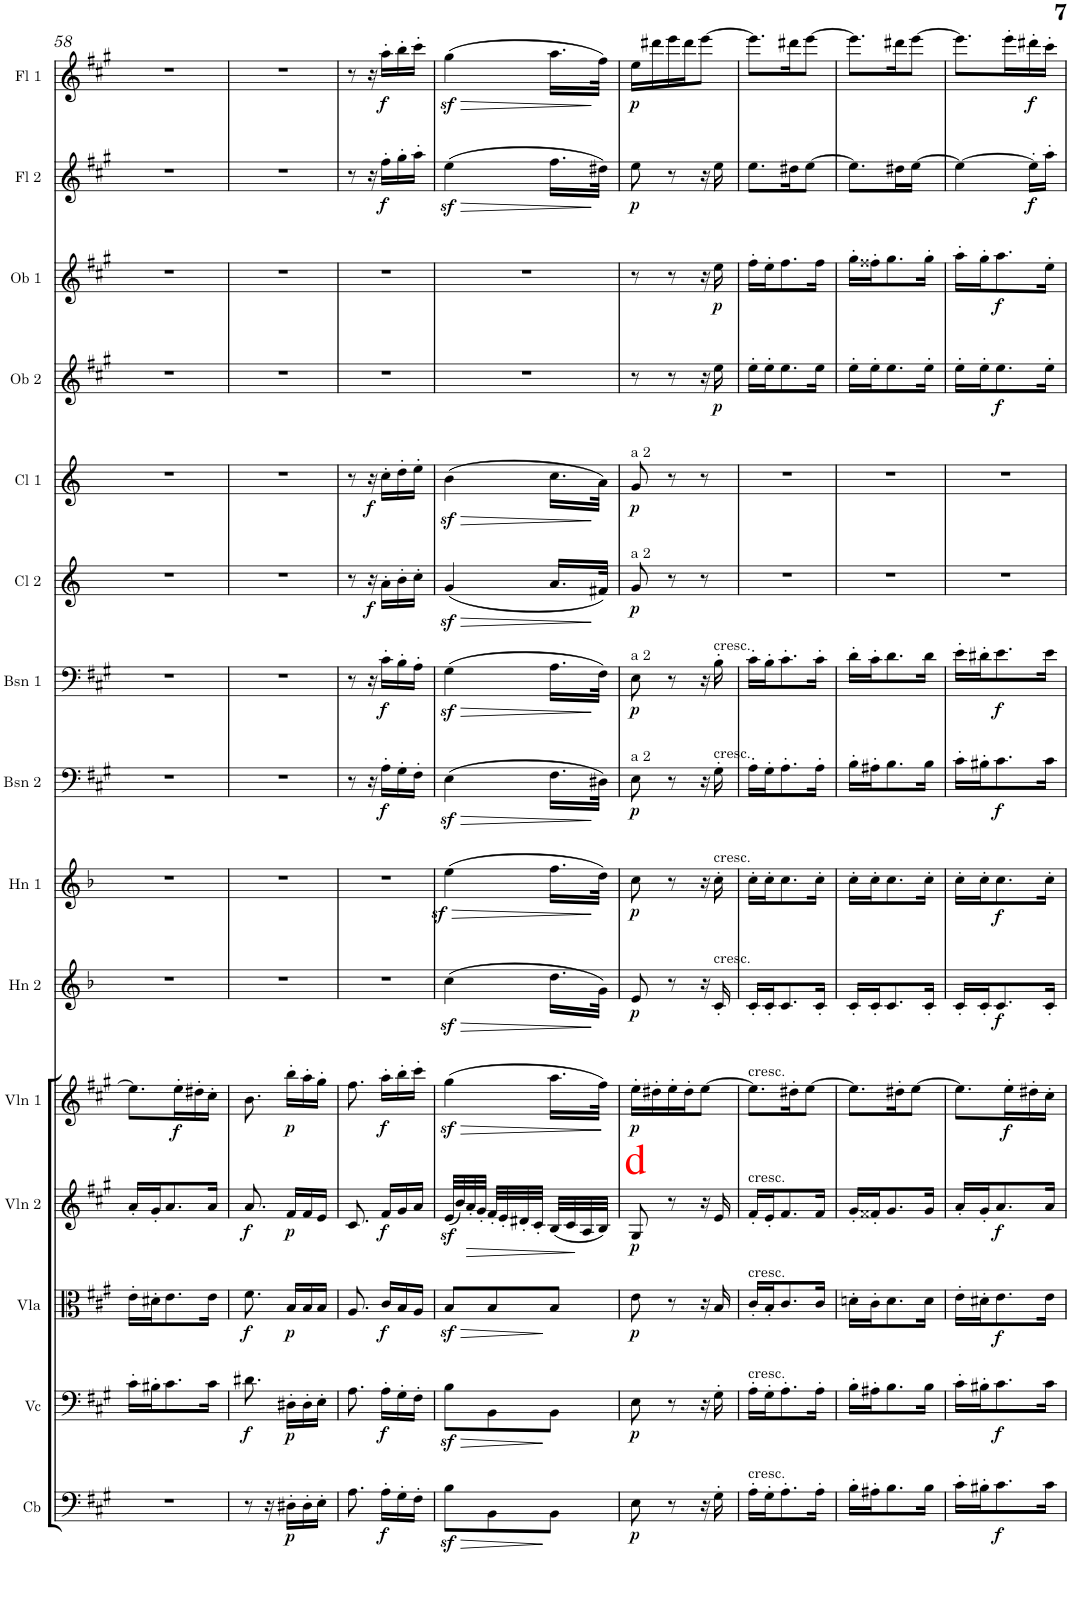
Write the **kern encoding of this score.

**kern	**dynam	**kern	**dynam	**kern	**dynam	**kern	**dynam	**kern	**text	**dynam	**kern	**dynam	**kern	**dynam	**kern	**dynam	**kern	**dynam	**kern	**dynam	**kern	**dynam	**kern	**dynam	**kern	**dynam	**kern	**dynam	**kern	**dynam
*part15	*part15	*part14	*part14	*part13	*part13	*part12	*part12	*part11	*part11	*part11	*part10	*part10	*part9	*part9	*part8	*part8	*part7	*part7	*part6	*part6	*part5	*part5	*part4	*part4	*part3	*part3	*part2	*part2	*part1	*part1
*staff15	*staff15	*staff14	*staff14	*staff13	*staff13	*staff12	*staff12	*staff11	*staff11	*staff11	*staff10	*staff10	*staff9	*staff9	*staff8	*staff8	*staff7	*staff7	*staff6	*staff6	*staff5	*staff5	*staff4	*staff4	*staff3	*staff3	*staff2	*staff2	*staff1	*staff1
*I"Contrabass	*	*I"Violoncello	*	*I"Viola	*	*I"Violin 2	*	*I"Violin 1	*	*	*I"E Horn 2 (orig. E and A)	*	*I"E Horn 1 (orig. E and A)	*	*I"Bassoon 2	*	*I"Bassoon 1	*	*I"A Clarinet 2	*	*I"A Clarinet 1	*	*I"Oboe 2	*	*I"Oboe 1	*	*I"Flute 2	*	*I"Flute 1	*
*I'Cb	*	*I'Vc	*	*I'Vla	*	*I'Vln 2	*	*I'Vln 1	*	*	*I'Hn 2	*	*I'Hn 1	*	*I'Bsn 2	*	*I'Bsn 1	*	*I'Cl 2	*	*I'Cl 1	*	*I'Ob 2	*	*I'Ob 1	*	*I'Fl 2	*	*I'Fl 1	*
!!LO:PB:g=z
*clefF4	*	*clefF4	*	*clefC3	*	*clefG2	*	*clefG2	*	*	*clefG2	*	*clefG2	*	*clefF4	*	*clefF4	*	*clefG2	*	*clefG2	*	*clefG2	*	*clefG2	*	*clefG2	*	*clefG2	*
*Trd7c12	*	*	*	*	*	*	*	*	*	*	*Trd5c8	*	*Trd5c8	*	*	*	*	*	*Trd2c3	*	*Trd2c3	*	*	*	*	*	*	*	*	*
*k[f#c#g#]	*	*k[f#c#g#]	*	*k[f#c#g#]	*	*k[f#c#g#]	*	*k[f#c#g#]	*	*	*k[b-]	*	*k[b-]	*	*k[f#c#g#]	*	*k[f#c#g#]	*	*k[]	*	*k[]	*	*k[f#c#g#]	*	*k[f#c#g#]	*	*k[f#c#g#]	*	*k[f#c#g#]	*
*M3/8	*	*M3/8	*	*M3/8	*	*M3/8	*	*M3/8	*	*	*M3/8	*	*M3/8	*	*M3/8	*	*M3/8	*	*M3/8	*	*M3/8	*	*M3/8	*	*M3/8	*	*M3/8	*	*M3/8	*
=58	=58	=58	=58	=58	=58	=58	=58	=58	=58	=58	=58	=58	=58	=58	=58	=58	=58	=58	=58	=58	=58	=58	=58	=58	=58	=58	=58	=58	=58	=58
4.r	.	16c#'\LL	.	16e'\LL	.	16a'/LL	.	8.ee\L]	.	.	4.r	.	4.r	.	4.r	.	4.r	.	4.r	.	4.r	.	4.r	.	4.r	.	4.r	.	4.r	.
.	.	16B#X'\J	.	16d#X'\J	.	16g#'/J	.	.	.	.	.	.	.	.	.	.	.	.	.	.	.	.	.	.	.	.	.	.	.	.
.	.	8.c#\	.	8.e\	.	8.a/	.	.	.	.	.	.	.	.	.	.	.	.	.	.	.	.	.	.	.	.	.	.	.	.
!	!	!	!	!	!	!	!	!	!	!LO:DY:b	!	!	!	!	!	!	!	!	!	!	!	!	!	!	!	!	!	!	!	!
.	.	.	.	.	.	.	.	16ee'\L	.	f	.	.	.	.	.	.	.	.	.	.	.	.	.	.	.	.	.	.	.	.
.	.	.	.	.	.	.	.	16dd#X'\	.	.	.	.	.	.	.	.	.	.	.	.	.	.	.	.	.	.	.	.	.	.
.	.	16c#\Jk	.	16e\Jk	.	16a/Jk	.	16cc#'\JJ	.	.	.	.	.	.	.	.	.	.	.	.	.	.	.	.	.	.	.	.	.	.
=59	=59	=59	=59	=59	=59	=59	=59	=59	=59	=59	=59	=59	=59	=59	=59	=59	=59	=59	=59	=59	=59	=59	=59	=59	=59	=59	=59	=59	=59	=59
!	!	!	!LO:DY:b	!	!LO:DY:b	!	!LO:DY:b	!	!	!	!	!	!	!	!	!	!	!	!	!	!	!	!	!	!	!	!	!	!	!
8r	.	8.d#X\	f	8.f#\	f	8.a/	f	8.b\	.	.	4.r	.	4.r	.	4.r	.	4.r	.	4.r	.	4.r	.	4.r	.	4.r	.	4.r	.	4.r	.
16r	.	.	.	.	.	.	.	.	.	.	.	.	.	.	.	.	.	.	.	.	.	.	.	.	.	.	.	.	.	.
!	!LO:DY:b	!	!LO:DY:b	!	!LO:DY:b	!	!LO:DY:b	!	!	!LO:DY:b	!	!	!	!	!	!	!	!	!	!	!	!	!	!	!	!	!	!	!	!
16D#X'\LL	p	16D#X'\LL	p	16B/LL	p	16f#/LL	p	16bb'\LL	.	p	.	.	.	.	.	.	.	.	.	.	.	.	.	.	.	.	.	.	.	.
16D#'\	.	16D#'\	.	16B/	.	16f#/	.	16aa'\	.	.	.	.	.	.	.	.	.	.	.	.	.	.	.	.	.	.	.	.	.	.
16E'\JJ	.	16E'\JJ	.	16B/JJ	.	16e/JJ	.	16gg#'\JJ	.	.	.	.	.	.	.	.	.	.	.	.	.	.	.	.	.	.	.	.	.	.
=60	=60	=60	=60	=60	=60	=60	=60	=60	=60	=60	=60	=60	=60	=60	=60	=60	=60	=60	=60	=60	=60	=60	=60	=60	=60	=60	=60	=60	=60	=60
8.A\	.	8.A\	.	8.A/	.	8.c#/	.	8.ff#\	.	.	4.r	.	4.r	.	8r	.	8r	.	8r	.	8r	.	4.r	.	4.r	.	8r	.	8r	.
!	!	!	!	!	!	!	!	!	!	!	!	!	!	!	!	!	!	!	!	!LO:DY:b	!	!LO:DY:b	!	!	!	!	!	!	!	!
.	.	.	.	.	.	.	.	.	.	.	.	.	.	.	16r	.	16r	.	16r	f	16r	f	.	.	.	.	16r	.	16r	.
!	!LO:DY:b	!	!LO:DY:b	!	!LO:DY:b	!	!LO:DY:b	!	!	!LO:DY:b	!	!	!	!	!	!LO:DY:b	!	!LO:DY:b	!	!	!	!	!	!	!	!	!	!LO:DY:b	!	!LO:DY:b
16A'\LL	f	16A'\LL	f	16c#/LL	f	16f#/LL	f	16aa'\LL	.	f	.	.	.	.	16A'\LL	f	16c#'\LL	f	16a'\LL	.	16cc'\LL	.	.	.	.	.	16ff#'\LL	f	16aa'\LL	f
16G#'\	.	16G#'\	.	16B/	.	16g#/	.	16bb'\	.	.	.	.	.	.	16G#'\	.	16B'\	.	16b'\	.	16dd'\	.	.	.	.	.	16gg#'\	.	16bb'\	.
16F#'\JJ	.	16F#'\JJ	.	16A/JJ	.	16a/JJ	.	16ccc#'\JJ	.	.	.	.	.	.	16F#'\JJ	.	16A'\JJ	.	16cc'\JJ	.	16ee'\JJ	.	.	.	.	.	16aa'\JJ	.	16ccc#'\JJ	.
=61	=61	=61	=61	=61	=61	=61	=61	=61	=61	=61	=61	=61	=61	=61	=61	=61	=61	=61	=61	=61	=61	=61	=61	=61	=61	=61	=61	=61	=61	=61
!	!LO:HP:b	!	!LO:HP:b	!	!LO:HP:b	!	!	!	!	!LO:HP:b	!	!LO:HP:b	!	!LO:HP:b	!	!LO:HP:b	!	!LO:HP:b	!	!LO:HP:b	!	!LO:HP:b	!	!	!	!	!	!LO:HP:b	!	!LO:HP:b
8Bz<\L	>	8Bz<\L	>	8Bz</L	>	(32ez</LLL	.	(4gg#z<\	.	>	(4ccz<\	>	(4eez<\	>	(4Ez<\	>	(4G#z<\	>	(4gz</	>	(4bz<\	>	4.r	.	4.r	.	(4eez<\	>	(4gg#z<\	>
.	.	.	.	.	.	32b/)	.	.	.	.	.	.	.	.	.	.	.	.	.	.	.	.	.	.	.	.	.	.	.	.
!	!	!	!	!	!	!	!LO:HP:b	!	!	!	!	!	!	!	!	!	!	!	!	!	!	!	!	!	!	!	!	!	!	!
.	.	.	.	.	.	32a'/	>	.	.	.	.	.	.	.	.	.	.	.	.	.	.	.	.	.	.	.	.	.	.	.
.	.	.	.	.	.	32g#'/JJJ	.	.	.	.	.	.	.	.	.	.	.	.	.	.	.	.	.	.	.	.	.	.	.	.
8BB\	.	8BB\	.	8B/	.	32f#'/LLL	.	.	.	.	.	.	.	.	.	.	.	.	.	.	.	.	.	.	.	.	.	.	.	.
.	.	.	.	.	.	32e'/	.	.	.	.	.	.	.	.	.	.	.	.	.	.	.	.	.	.	.	.	.	.	.	.
.	.	.	.	.	.	32d#X'/	.	.	.	.	.	.	.	.	.	.	.	.	.	.	.	.	.	.	.	.	.	.	.	.
.	.	.	.	.	.	32c#'/JJJ	.	.	.	.	.	.	.	.	.	.	.	.	.	.	.	.	.	.	.	.	.	.	.	.
8BB\J	]	8BB\J	]	8B/J	]	(32B/LLL	.	16.aa\LL	.	.	16.dd\LL	.	16.ff\LL	.	16.F#\LL	.	16.A\LL	.	16.a/LL	.	16.cc\LL	.	.	.	.	.	16.ff#\LL	.	16.aa\LL	.
.	.	.	.	.	.	32c#/	.	.	.	.	.	.	.	.	.	.	.	.	.	.	.	.	.	.	.	.	.	.	.	.
.	.	.	.	.	.	32A/	]	.	.	.	.	.	.	.	.	.	.	.	.	.	.	.	.	.	.	.	.	.	.	.
.	.	.	.	.	.	32B/JJJ)	.	32ff#\JJk)	.	]	32g\JJk)	]	32dd\JJk)	]	32D#X\JJk)	]	32F#\JJk)	]	32f#X/JJk)	]	32a\JJk)	]	.	.	.	.	32dd#X\JJk)	]	32ff#\JJk)	]
=62	=62	=62	=62	=62	=62	=62	=62	=62	=62	=62	=62	=62	=62	=62	=62	=62	=62	=62	=62	=62	=62	=62	=62	=62	=62	=62	=62	=62	=62	=62
!	!	!	!	!	!	!	!	!	!	!	!	!	!	!	!	!	!	!	!	!	!LO:TX:a:t=a 2	!	!	!	!	!	!	!	!	!
!	!	!	!	!	!	!	!	!	!	!	!	!	!	!	!	!	!	!	!LO:TX:a:t=a 2	!	!	!	!	!	!	!	!	!	!	!
!	!	!	!	!	!	!	!	!	!	!	!	!	!	!	!	!	!LO:TX:a:t=a 2	!	!	!	!	!	!	!	!	!	!	!	!	!
!	!	!	!	!	!	!	!	!	!	!	!	!	!	!	!LO:TX:a:t=a 2	!	!	!	!	!	!	!	!	!	!	!	!	!	!	!
!	!LO:DY:b	!	!LO:DY:b	!	!LO:DY:b	!	!LO:DY:b	!	!LO:LY:b:color=#FF0000	!LO:DY:b	!	!LO:DY:b	!	!LO:DY:b	!	!LO:DY:b	!	!LO:DY:b	!	!LO:DY:b	!	!LO:DY:b	!	!	!	!	!	!LO:DY:b	!	!LO:DY:b
8E\	p	8E\	p	8e\	p	8G#/	p	16ee'\LL	d	p	8e/	p	8cc\	p	8E\	p	8E\	p	8g/	p	8g/	p	8r	.	8r	.	8ee\	p	16ee\LL	p
.	.	.	.	.	.	.	.	16dd#X'\	.	.	.	.	.	.	.	.	.	.	.	.	.	.	.	.	.	.	.	.	16ddd#X\	.
8r	.	8r	.	8r	.	8r	.	16ee'\	.	.	8r	.	8r	.	8r	.	8r	.	8r	.	8r	.	8r	.	8r	.	8r	.	16eee\	.
.	.	.	.	.	.	.	.	16dd#'\J	.	.	.	.	.	.	.	.	.	.	.	.	.	.	.	.	.	.	.	.	16ddd#\J	.
16r	.	16r	.	16r	.	16r	.	[8ee\J	.	.	16r	.	16r	.	16r	.	16r	.	8r	.	8r	.	16r	.	16r	.	16r	.	[8eee\J	.
!	!	!	!	!	!	!	!	!	!	!	!	!	!	!	!	!	!LO:TX:a:t=cresc.	!	!	!	!	!	!	!	!	!	!	!	!	!
!	!	!	!	!	!	!	!	!	!	!	!	!	!	!	!LO:TX:a:t=cresc.	!	!	!	!	!	!	!	!	!	!	!	!	!	!	!
!	!	!	!	!	!	!	!	!	!	!	!	!	!LO:TX:a:t=cresc.	!	!	!	!	!	!	!	!	!	!	!	!	!	!	!	!	!
!	!	!	!	!	!	!	!	!	!	!	!LO:TX:a:t=cresc.	!	!	!	!	!	!	!	!	!	!	!	!	!	!	!	!	!	!	!
!	!	!	!	!	!	!	!	!	!	!	!	!	!	!	!	!	!	!	!	!	!	!	!	!LO:DY:b	!	!LO:DY:b	!	!	!	!
16G#'\	.	16G#'\	.	16B/	.	16e/	.	.	.	.	16c'/	.	16cc'\	.	16G#'\	.	16B'\	.	.	.	.	.	16ee\	p	16ee\	p	16ee\	.	.	.
=63	=63	=63	=63	=63	=63	=63	=63	=63	=63	=63	=63	=63	=63	=63	=63	=63	=63	=63	=63	=63	=63	=63	=63	=63	=63	=63	=63	=63	=63	=63
!	!	!	!	!	!	!	!	!LO:TX:a:t=cresc.	!	!	!	!	!	!	!	!	!	!	!	!	!	!	!	!	!	!	!	!	!	!
!	!	!	!	!	!	!LO:TX:a:t=cresc.	!	!	!	!	!	!	!	!	!	!	!	!	!	!	!	!	!	!	!	!	!	!	!	!
!	!	!	!	!LO:TX:a:t=cresc.	!	!	!	!	!	!	!	!	!	!	!	!	!	!	!	!	!	!	!	!	!	!	!	!	!	!
!	!	!LO:TX:a:t=cresc.	!	!	!	!	!	!	!	!	!	!	!	!	!	!	!	!	!	!	!	!	!	!	!	!	!	!	!	!
!LO:TX:a:t=cresc.	!	!	!	!	!	!	!	!	!	!	!	!	!	!	!	!	!	!	!	!	!	!	!	!	!	!	!	!	!	!
16A'\LL	.	16A'\LL	.	16c#'/LL	.	16f#'/LL	.	8.ee\L]	.	.	16c'/LL	.	16cc'\LL	.	16A'\LL	.	16c#'\LL	.	4.r	.	4.r	.	16ee'\LL	.	16ff#'\LL	.	8.ee\L	.	8.eee\L]	.
16G#'\J	.	16G#'\J	.	16B'/J	.	16e'/J	.	.	.	.	16c'/J	.	16cc'\J	.	16G#'\J	.	16B'\J	.	.	.	.	.	16ee'\J	.	16ee'\J	.	.	.	.	.
8.A'\	.	8.A'\	.	8.c#/	.	8.f#/	.	.	.	.	8.c/	.	8.cc\	.	8.A'\	.	8.c#'\	.	.	.	.	.	8.ee\	.	8.ff#\	.	.	.	.	.
.	.	.	.	.	.	.	.	16dd#X'\K	.	.	.	.	.	.	.	.	.	.	.	.	.	.	.	.	.	.	16dd#X\K	.	16ddd#X\K	.
.	.	.	.	.	.	.	.	[8ee\J	.	.	.	.	.	.	.	.	.	.	.	.	.	.	.	.	.	.	[8ee\J	.	[8eee\J	.
16A'\Jk	.	16A'\Jk	.	16c#/Jk	.	16f#/Jk	.	.	.	.	16c'/Jk	.	16cc'\Jk	.	16A'\Jk	.	16c#'\Jk	.	.	.	.	.	16ee\Jk	.	16ff#\Jk	.	.	.	.	.
=64	=64	=64	=64	=64	=64	=64	=64	=64	=64	=64	=64	=64	=64	=64	=64	=64	=64	=64	=64	=64	=64	=64	=64	=64	=64	=64	=64	=64	=64	=64
16B'\LL	.	16B'\LL	.	16dn'\LL	.	16g#'/LL	.	8.ee\L]	.	.	16c'/LL	.	16cc'\LL	.	16B'\LL	.	16d'\LL	.	4.r	.	4.r	.	16ee'\LL	.	16gg#'\LL	.	8.ee\L]	.	8.eee\L]	.
16A#X'\J	.	16A#X'\J	.	16c#'\J	.	16f##X'/J	.	.	.	.	16c'/J	.	16cc'\J	.	16A#X'\J	.	16c#'\J	.	.	.	.	.	16ee'\J	.	16ff##X'\J	.	.	.	.	.
8.B\	.	8.B\	.	8.d\	.	8.g#/	.	.	.	.	8.c/	.	8.cc\	.	8.B\	.	8.d\	.	.	.	.	.	8.ee\	.	8.gg#\	.	.	.	.	.
.	.	.	.	.	.	.	.	16dd#X'\K	.	.	.	.	.	.	.	.	.	.	.	.	.	.	.	.	.	.	16dd#X\L	.	16ddd#X\K	.
.	.	.	.	.	.	.	.	[8ee\J	.	.	.	.	.	.	.	.	.	.	.	.	.	.	.	.	.	.	[16ee\JJ	.	[8eee\J	.
16B\Jk	.	16B\Jk	.	16d\Jk	.	16g#/Jk	.	.	.	.	16c'/Jk	.	16cc'\Jk	.	16B\Jk	.	16d\Jk	.	.	.	.	.	16ee'\Jk	.	16gg#'\Jk	.	16ryy	.	.	.
=65	=65	=65	=65	=65	=65	=65	=65	=65	=65	=65	=65	=65	=65	=65	=65	=65	=65	=65	=65	=65	=65	=65	=65	=65	=65	=65	=65	=65	=65	=65
16c#'\LL	.	16c#'\LL	.	16e'\LL	.	16a'/LL	.	8.ee\L]	.	.	16c'/LL	.	16cc'\LL	.	16c#'\LL	.	16e'\LL	.	4.r	.	4.r	.	16ee'\LL	.	16aa'\LL	.	4ee\_	.	8.eee\L]	.
16B#X'\J	.	16B#X'\J	.	16d#X'\J	.	16g#'/J	.	.	.	.	16c'/J	.	16cc'\J	.	16B#X'\J	.	16d#X'\J	.	.	.	.	.	16ee'\J	.	16gg#'\J	.	.	.	.	.
!	!LO:DY:b	!	!LO:DY:b	!	!LO:DY:b	!	!LO:DY:b	!	!	!	!	!LO:DY:b	!	!LO:DY:b	!	!LO:DY:b	!	!LO:DY:b	!	!	!	!	!	!LO:DY:b	!	!LO:DY:b	!	!	!	!
8.c#\	f	8.c#\	f	8.e\	f	8.a/	f	.	.	.	8.c/	f	8.cc\	f	8.c#\	f	8.e\	f	.	.	.	.	8.ee\	f	8.aa\	f	.	.	.	.
!	!	!	!	!	!	!	!	!	!	!LO:DY:b	!	!	!	!	!	!	!	!	!	!	!	!	!	!	!	!	!	!	!	!
.	.	.	.	.	.	.	.	16ee'\L	.	f	.	.	.	.	.	.	.	.	.	.	.	.	.	.	.	.	.	.	16eee'\L	.
!	!	!	!	!	!	!	!	!	!	!	!	!	!	!	!	!	!	!	!	!	!	!	!	!	!	!	!	!LO:DY:b	!	!LO:DY:b
.	.	.	.	.	.	.	.	16dd#X'\	.	.	.	.	.	.	.	.	.	.	.	.	.	.	.	.	.	.	16ee'\LL]	f	16ddd#X'\	f
16c#\Jk	.	16c#\Jk	.	16e\Jk	.	16a/Jk	.	16cc#'\JJ	.	.	16c'/Jk	.	16cc'\Jk	.	16c#\Jk	.	16e\Jk	.	.	.	.	.	16ee'\Jk	.	16ee'\Jk	.	16aa'\JJ	.	16ccc#'\JJ	.
=	=	=	=	=	=	=	=	=	=	=	=	=	=	=	=	=	=	=	=	=	=	=	=	=	=	=	=	=	=	=
*-	*-	*-	*-	*-	*-	*-	*-	*-	*-	*-	*-	*-	*-	*-	*-	*-	*-	*-	*-	*-	*-	*-	*-	*-	*-	*-	*-	*-	*-	*-
